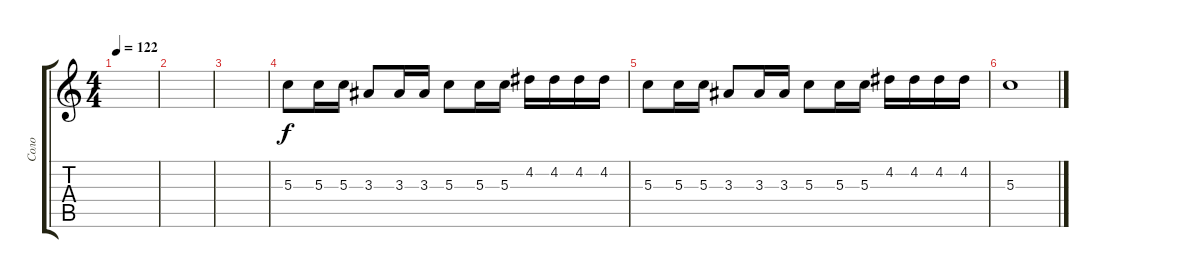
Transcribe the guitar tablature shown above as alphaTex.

\track ("Соло" "Соло") {instrument distortionguitar}
\staff {score tabs}
\tuning (E4 B3 G3 D3 A2 E2) {hide}
\ts (4 4)
\tempo 122
\clef g2
\ks c
|
|
|
5.3.8 5.3.16 5.3.16 3.3.8 3.3.16 3.3.16 5.3.8 5.3.16 5.3.16 4.2.16 4.2.16 4.2.16 4.2.16 |
5.3.8 5.3.16 5.3.16 3.3.8 3.3.16 3.3.16 5.3.8 5.3.16 5.3.16 4.2.16 4.2.16 4.2.16 4.2.16 |
5.3.1
